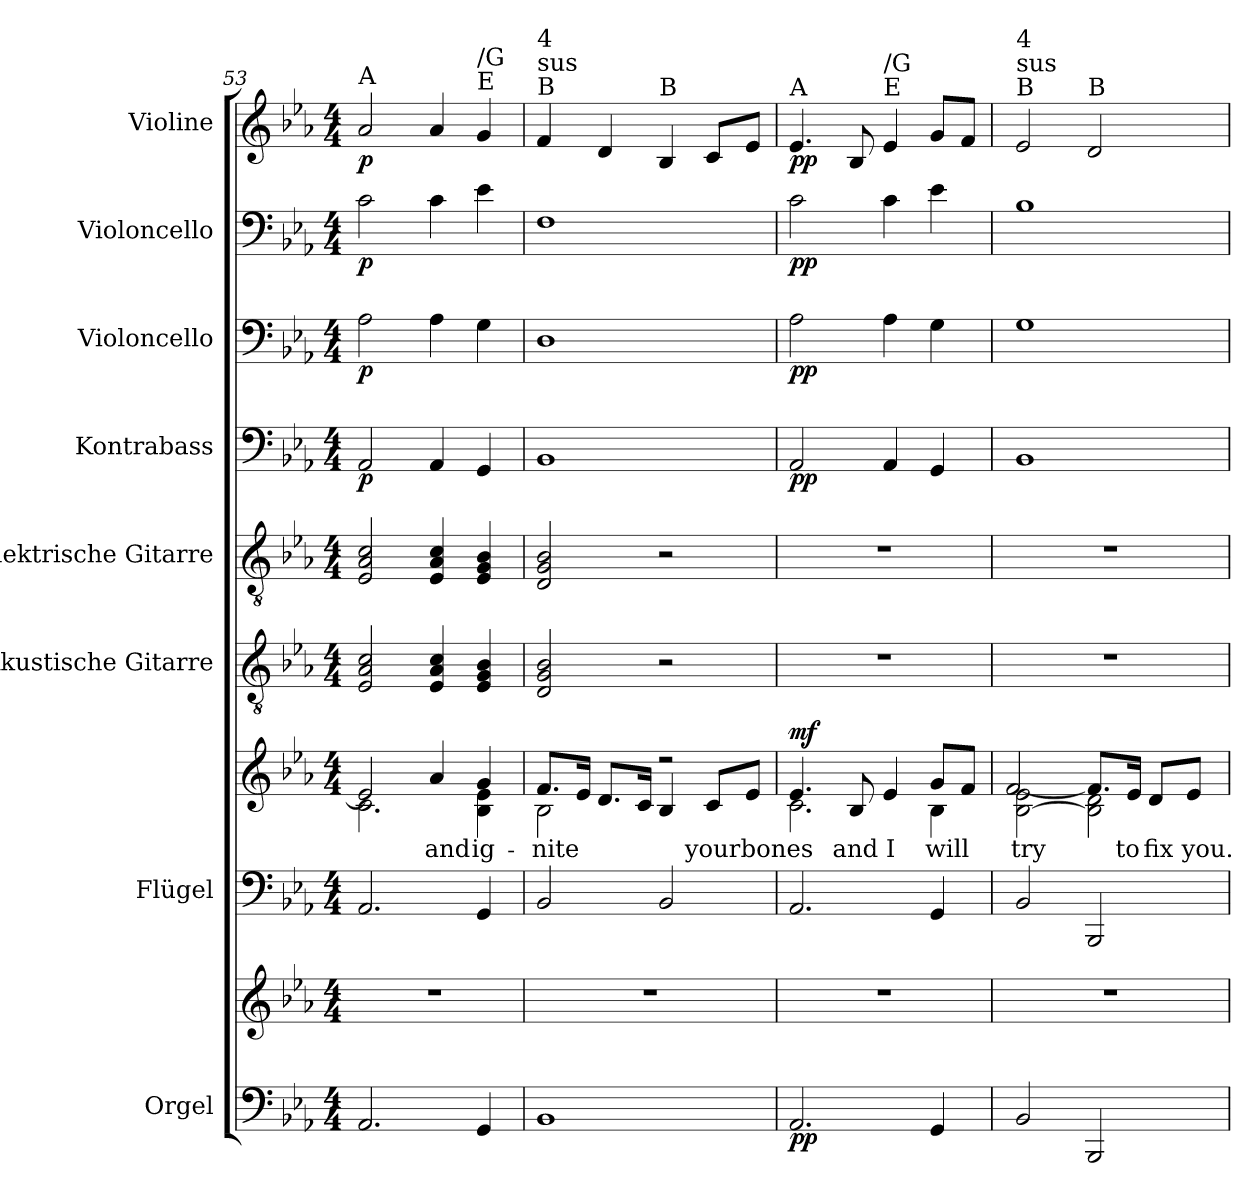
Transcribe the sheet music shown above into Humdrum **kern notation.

**kern	**kern	**dynam	**kern	**kern	**text	**dynam	**kern	**kern	**kern	**dynam	**kern	**dynam	**kern	**dynam	**kern	**dynam
*part8	*part8	*part8	*part7	*part7	*part7	*part7	*part6	*part5	*part4	*part4	*part3	*part3	*part2	*part2	*part1	*part1
*staff10	*staff9	*staff9/10	*staff8	*staff7	*staff7	*staff7/8	*staff6	*staff5	*staff4	*staff4	*staff3	*staff3	*staff2	*staff2	*staff1	*staff1
*I"Orgel	*	*	*I"Flügel	*	*	*	*I"Akustische Gitarre	*I"Elektrische Gitarre	*I"Kontrabass	*	*I"Violoncello	*	*I"Violoncello	*	*I"Violine	*
*I'Org.	*	*	*	*	*	*	*I'Git.	*I'E-Git.	*I'Kb.	*	*I'Vc.	*	*I'Vc.	*	*I'Vl.	*
*clefF4	*clefG2	*	*clefF4	*clefG2	*	*	*clefGv2	*clefGv2	*clefF4	*	*clefF4	*	*clefF4	*	*clefG2	*
*	*	*	*	*	*	*	*	*	*ITrd7c12	*	*	*	*	*	*	*
*k[b-e-a-]	*k[b-e-a-]	*	*k[b-e-a-]	*k[b-e-a-]	*	*	*k[b-e-a-]	*k[b-e-a-]	*k[b-e-a-]	*	*k[b-e-a-]	*	*k[b-e-a-]	*	*k[b-e-a-]	*
*M4/4	*M4/4	*	*M4/4	*M4/4	*	*	*M4/4	*M4/4	*M4/4	*	*M4/4	*	*M4/4	*	*M4/4	*
=53	=53	=53	=53	=53	=53	=53	=53	=53	=53	=53	=53	=53	=53	=53	=53	=53
*	*	*	*	*^	*	*	*	*	*	*	*	*	*	*	*	*
!	!	!	!	!	!	!	!	!	!	!	!	!	!	!	!	!LO:TX:a:t=A	!
!	!	!	!	!	!	!	!	!	!	!	!LO:DY:b	!	!LO:DY:b	!	!LO:DY:b	!	!LO:DY:b
2.AA-/	1r	.	2.AA-/	2.c\	2e-/]	.	.	2E-/ 2A-/ 2c/	2E-/ 2A-/ 2c/	2AAA-/	p	2A-\	p	2c\	p	2a-/	p
.	.	.	.	.	4a-/	and	.	4E-/ 4A-/ 4c/	4E-/ 4A-/ 4c/	4AAA-/	.	4A-\	.	4c\	.	4a-/	.
!	!	!	!	!	!	!	!	!	!	!	!	!	!	!	!	!LO:TX:a:t=E	!
!	!	!	!	!	!	!	!	!	!	!	!	!	!	!	!	!LO:TX:a:t=/G	!
4GG/	.	.	4GG/	4B-\ 4e-\	4g/	ig-	.	4E-/ 4G/ 4B-/	4E-/ 4G/ 4B-/	4GGG/	.	4G\	.	4e-\	.	4g/	.
=54	=54	=54	=54	=54	=54	=54	=54	=54	=54	=54	=54	=54	=54	=54	=54	=54	=54
!	!	!	!	!	!	!	!	!	!	!	!	!	!	!	!	!LO:TX:a:t=B	!
!	!	!	!	!	!	!	!	!	!	!	!	!	!	!	!	!LO:TX:a:t=sus	!
!	!	!	!	!	!	!	!	!	!	!	!	!	!	!	!	!LO:TX:a:t=4	!
1BB-	1r	.	2BB-/	2B-\	8.f/L	-nite	.	2D/ 2G/ 2B-/	2D/ 2G/ 2B-/	1BBB-	.	1D	.	1F	.	4f/	.
.	.	.	.	.	16e-/Jk	.	.	.	.	.	.	.	.	.	.	.	.
.	.	.	.	.	8.d/L	.	.	.	.	.	.	.	.	.	.	4d/	.
.	.	.	.	.	16c/Jk	.	.	.	.	.	.	.	.	.	.	.	.
!	!	!	!	!	!	!	!	!	!	!	!	!	!	!	!	!LO:TX:a:t=B	!
.	.	.	2BB-/	2r	4B-/	.	.	2r	2r	.	.	.	.	.	.	4B-/	.
.	.	.	.	.	8c/L	your	.	.	.	.	.	.	.	.	.	8c/L	.
.	.	.	.	.	8e-/J	bones	.	.	.	.	.	.	.	.	.	8e-/J	.
=55	=55	=55	=55	=55	=55	=55	=55	=55	=55	=55	=55	=55	=55	=55	=55	=55	=55
!	!	!	!	!	!	!	!	!	!	!	!	!	!	!	!	!LO:TX:a:t=A	!
!	!	!LO:DY:b=2	!	!	!	!	!LO:DY:b	!	!	!	!LO:DY:b	!	!LO:DY:b	!	!LO:DY:b	!	!LO:DY:b
2.AA-/	1r	pp	2.AA-/	2.c\	4.e-/	.	mf	1r	1r	2AAA-/	pp	2A-\	pp	2c\	pp	4.e-/	pp
.	.	.	.	.	8B-/	and	.	.	.	.	.	.	.	.	.	8B-/	.
!	!	!	!	!	!	!	!	!	!	!	!	!	!	!	!	!LO:TX:a:t=E	!
!	!	!	!	!	!	!	!	!	!	!	!	!	!	!	!	!LO:TX:a:t=/G	!
.	.	.	.	.	4e-/	I	.	.	.	4AAA-/	.	4A-\	.	4c\	.	4e-/	.
4GG/	.	.	4GG/	4B-\	8g/L	will	.	.	.	4GGG/	.	4G\	.	4e-\	.	8g/L	.
.	.	.	.	.	8f/J	.	.	.	.	.	.	.	.	.	.	8f/J	.
!!LO:PB:g=z
=56	=56	=56	=56	=56	=56	=56	=56	=56	=56	=56	=56	=56	=56	=56	=56	=56	=56
!	!	!	!	!	!	!	!	!	!	!	!	!	!	!	!	!LO:TX:a:t=B	!
!	!	!	!	!	!	!	!	!	!	!	!	!	!	!	!	!LO:TX:a:t=sus	!
!	!	!	!	!	!	!	!	!	!	!	!	!	!	!	!	!LO:TX:a:t=4	!
2BB-/	1r	.	2BB-/	[2B-\ 2e-\	[2f/	try	.	1r	1r	1BBB-	.	1G	.	1B-	.	2e-/	.
!	!	!	!	!	!	!	!	!	!	!	!	!	!	!	!	!LO:TX:a:t=B	!
2BBB-/	.	.	2BBB-/	2B-\] 2d\	8.f/L]	.	.	.	.	.	.	.	.	.	.	2d/	.
.	.	.	.	.	16e-/Jk	to	.	.	.	.	.	.	.	.	.	.	.
.	.	.	.	.	8d/L	fix	.	.	.	.	.	.	.	.	.	.	.
.	.	.	.	.	8e-/J	you.	.	.	.	.	.	.	.	.	.	.	.
*	*	*	*	*v	*v	*	*	*	*	*	*	*	*	*	*	*	*
=	=	=	=	=	=	=	=	=	=	=	=	=	=	=	=	=
*-	*-	*-	*-	*-	*-	*-	*-	*-	*-	*-	*-	*-	*-	*-	*-	*-
